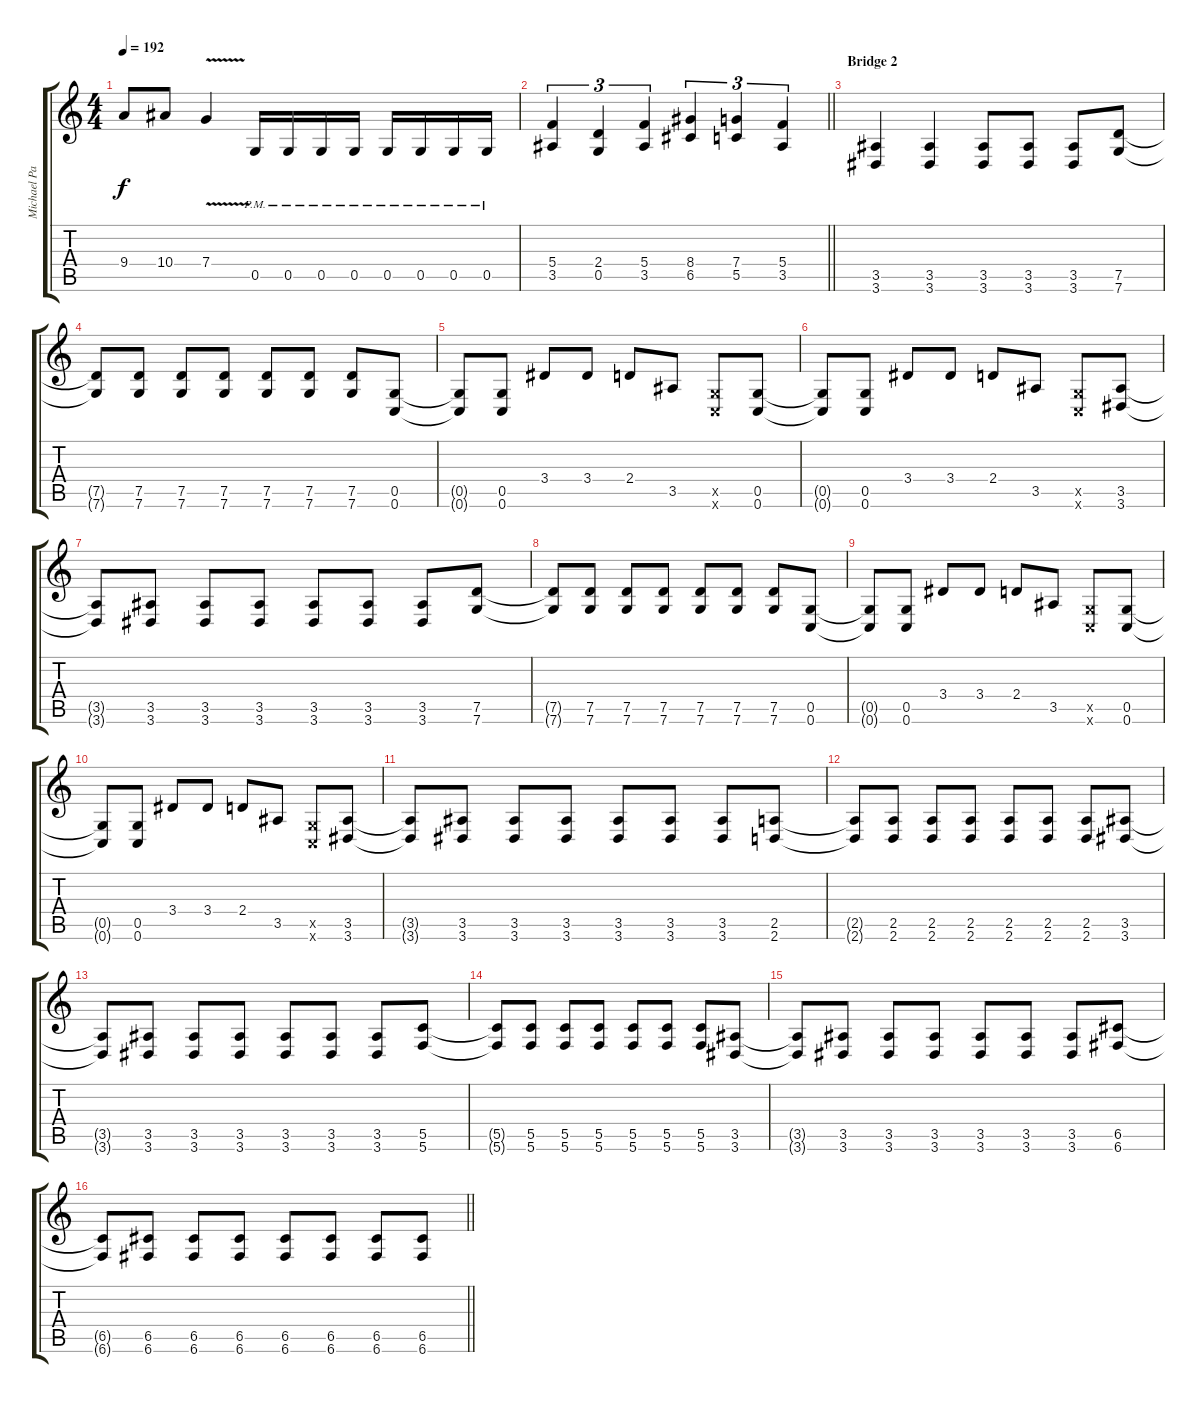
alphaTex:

\track ("Michael Paget" "Michael Pa") {instrument distortionguitar}
\staff {score tabs}
\tuning (D4 A3 F3 C3 G2 C2) {hide}
\ts (4 4)
\tempo 192
\clef g2
\ks c
9.4{t}.8{dy f} 10.4.8 7.4{v}.4 0.5{pm}.16 0.5{pm}.16 0.5{pm}.16 0.5{pm}.16 0.5{pm}.16 0.5{pm}.16 0.5{pm}.16 0.5{pm}.16 |
\barLineRight lightlight
(5.4 3.5).4{tu (3 2)} (2.4 0.5).4{tu (3 2)} (5.4 3.5).4{tu (3 2)} (8.4 6.5).4{tu (3 2)} (7.4 5.5).4{tu (3 2)} (5.4 3.5).4{tu (3 2)} |
\section ("" "Bridge 2")
(3.5 3.6).4 (3.5 3.6).4 (3.5 3.6).8 (3.5 3.6).8 (3.5 3.6).8 (7.5 7.6).8 |
(7.5{t} 7.6{t}).8 (7.5 7.6).8 (7.5 7.6).8 (7.5 7.6).8 (7.5 7.6).8 (7.5 7.6).8 (7.5 7.6).8 (0.5 0.6).8 |
(0.5{t} 0.6{t}).8 (0.5 0.6).8 3.4.8 3.4.8 2.4.8 3.5.8 (0.5{x} 0.6{x}).8 (0.5 0.6).8 |
(0.5{t} 0.6{t}).8 (0.5 0.6).8 3.4.8 3.4.8 2.4.8 3.5.8 (0.5{x} 0.6{x}).8 (3.5 3.6).8 |
(3.5{t} 3.6{t}).8 (3.5 3.6).8 (3.5 3.6).8 (3.5 3.6).8 (3.5 3.6).8 (3.5 3.6).8 (3.5 3.6).8 (7.5 7.6).8 |
(7.5{t} 7.6{t}).8 (7.5 7.6).8 (7.5 7.6).8 (7.5 7.6).8 (7.5 7.6).8 (7.5 7.6).8 (7.5 7.6).8 (0.5 0.6).8 |
(0.5{t} 0.6{t}).8 (0.5 0.6).8 3.4.8 3.4.8 2.4.8 3.5.8 (0.5{x} 0.6{x}).8 (0.5 0.6).8 |
(0.5{t} 0.6{t}).8 (0.5 0.6).8 3.4.8 3.4.8 2.4.8 3.5.8 (0.5{x} 0.6{x}).8 (3.5 3.6).8 |
(3.5{t} 3.6{t}).8 (3.5 3.6).8 (3.5 3.6).8 (3.5 3.6).8 (3.5 3.6).8 (3.5 3.6).8 (3.5 3.6).8 (2.5 2.6).8 |
(2.5{t} 2.6{t}).8 (2.5 2.6).8 (2.5 2.6).8 (2.5 2.6).8 (2.5 2.6).8 (2.5 2.6).8 (2.5 2.6).8 (3.5 3.6).8 |
(3.5{t} 3.6{t}).8 (3.5 3.6).8 (3.5 3.6).8 (3.5 3.6).8 (3.5 3.6).8 (3.5 3.6).8 (3.5 3.6).8 (5.5 5.6).8 |
(5.5{t} 5.6{t}).8 (5.5 5.6).8 (5.5 5.6).8 (5.5 5.6).8 (5.5 5.6).8 (5.5 5.6).8 (5.5 5.6).8 (3.5 3.6).8 |
(3.5{t} 3.6{t}).8 (3.5 3.6).8 (3.5 3.6).8 (3.5 3.6).8 (3.5 3.6).8 (3.5 3.6).8 (3.5 3.6).8 (6.5 6.6).8 |
\barLineRight lightlight
(6.5{t} 6.6{t}).8 (6.5 6.6).8 (6.5 6.6).8 (6.5 6.6).8 (6.5 6.6).8 (6.5 6.6).8 (6.5 6.6).8 (6.5 6.6).8
